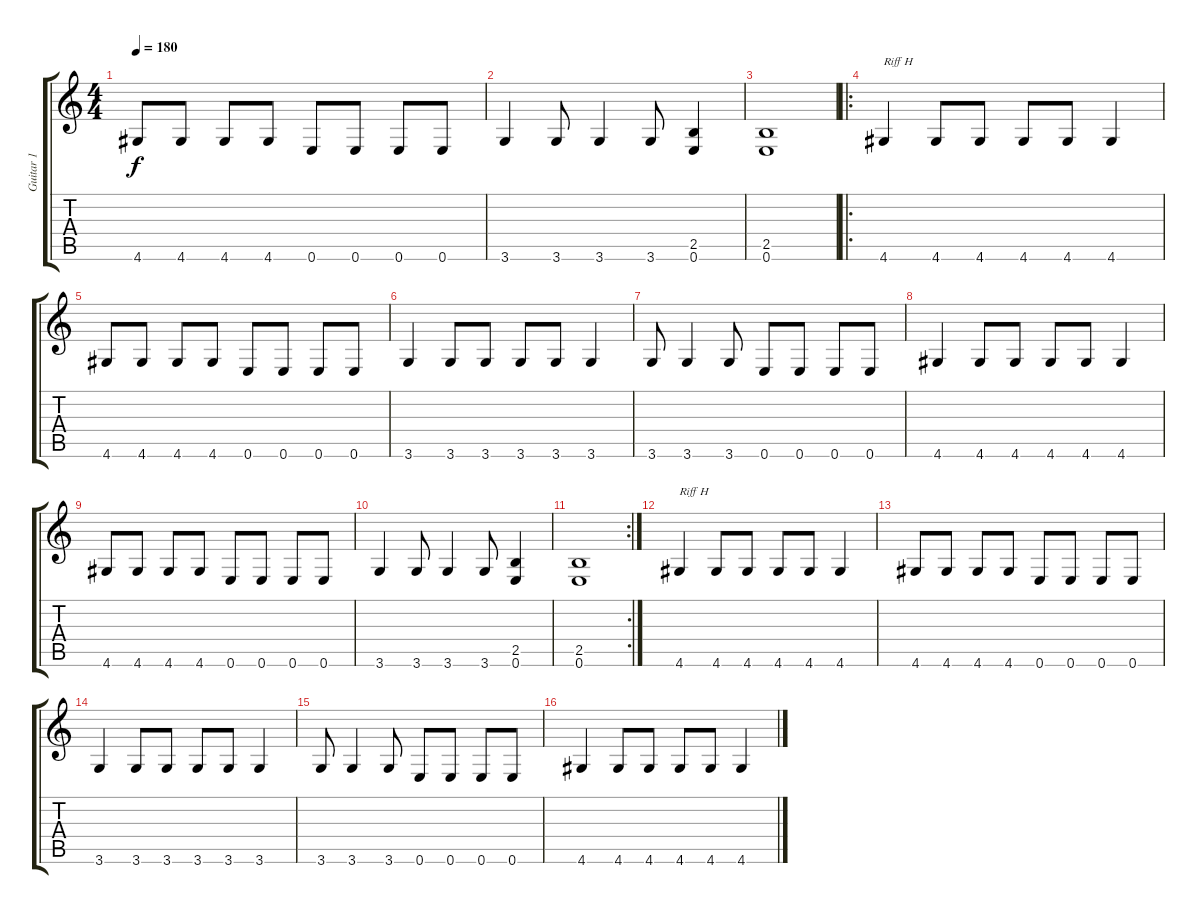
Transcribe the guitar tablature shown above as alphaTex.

\track ("Guitar 1" "Guitar 1") {instrument distortionguitar}
\staff {score tabs}
\tuning (E4 B3 G3 D3 A2 E2) {hide}
\ts (4 4)
\tempo 180
\clef g2
\ks c
4.6.8{dy f} 4.6.8 4.6.8 4.6.8 0.6.8 0.6.8 0.6.8 0.6.8 |
3.6.4 3.6.8 3.6.4 3.6.8 (2.5 0.6).4 |
(2.5 0.6).1 |
\ro
4.6.4{txt "Riff H"} 4.6.8 4.6.8 4.6.8 4.6.8 4.6.4 |
4.6.8 4.6.8 4.6.8 4.6.8 0.6.8 0.6.8 0.6.8 0.6.8 |
3.6.4 3.6.8 3.6.8 3.6.8 3.6.8 3.6.4 |
3.6.8 3.6.4 3.6.8 0.6.8 0.6.8 0.6.8 0.6.8 |
4.6.4 4.6.8 4.6.8 4.6.8 4.6.8 4.6.4 |
4.6.8 4.6.8 4.6.8 4.6.8 0.6.8 0.6.8 0.6.8 0.6.8 |
3.6.4 3.6.8 3.6.4 3.6.8 (2.5 0.6).4 |
\rc 2
(2.5 0.6).1 |
4.6.4{txt "Riff H"} 4.6.8 4.6.8 4.6.8 4.6.8 4.6.4 |
4.6.8 4.6.8 4.6.8 4.6.8 0.6.8 0.6.8 0.6.8 0.6.8 |
3.6.4 3.6.8 3.6.8 3.6.8 3.6.8 3.6.4 |
3.6.8 3.6.4 3.6.8 0.6.8 0.6.8 0.6.8 0.6.8 |
4.6.4 4.6.8 4.6.8 4.6.8 4.6.8 4.6.4
